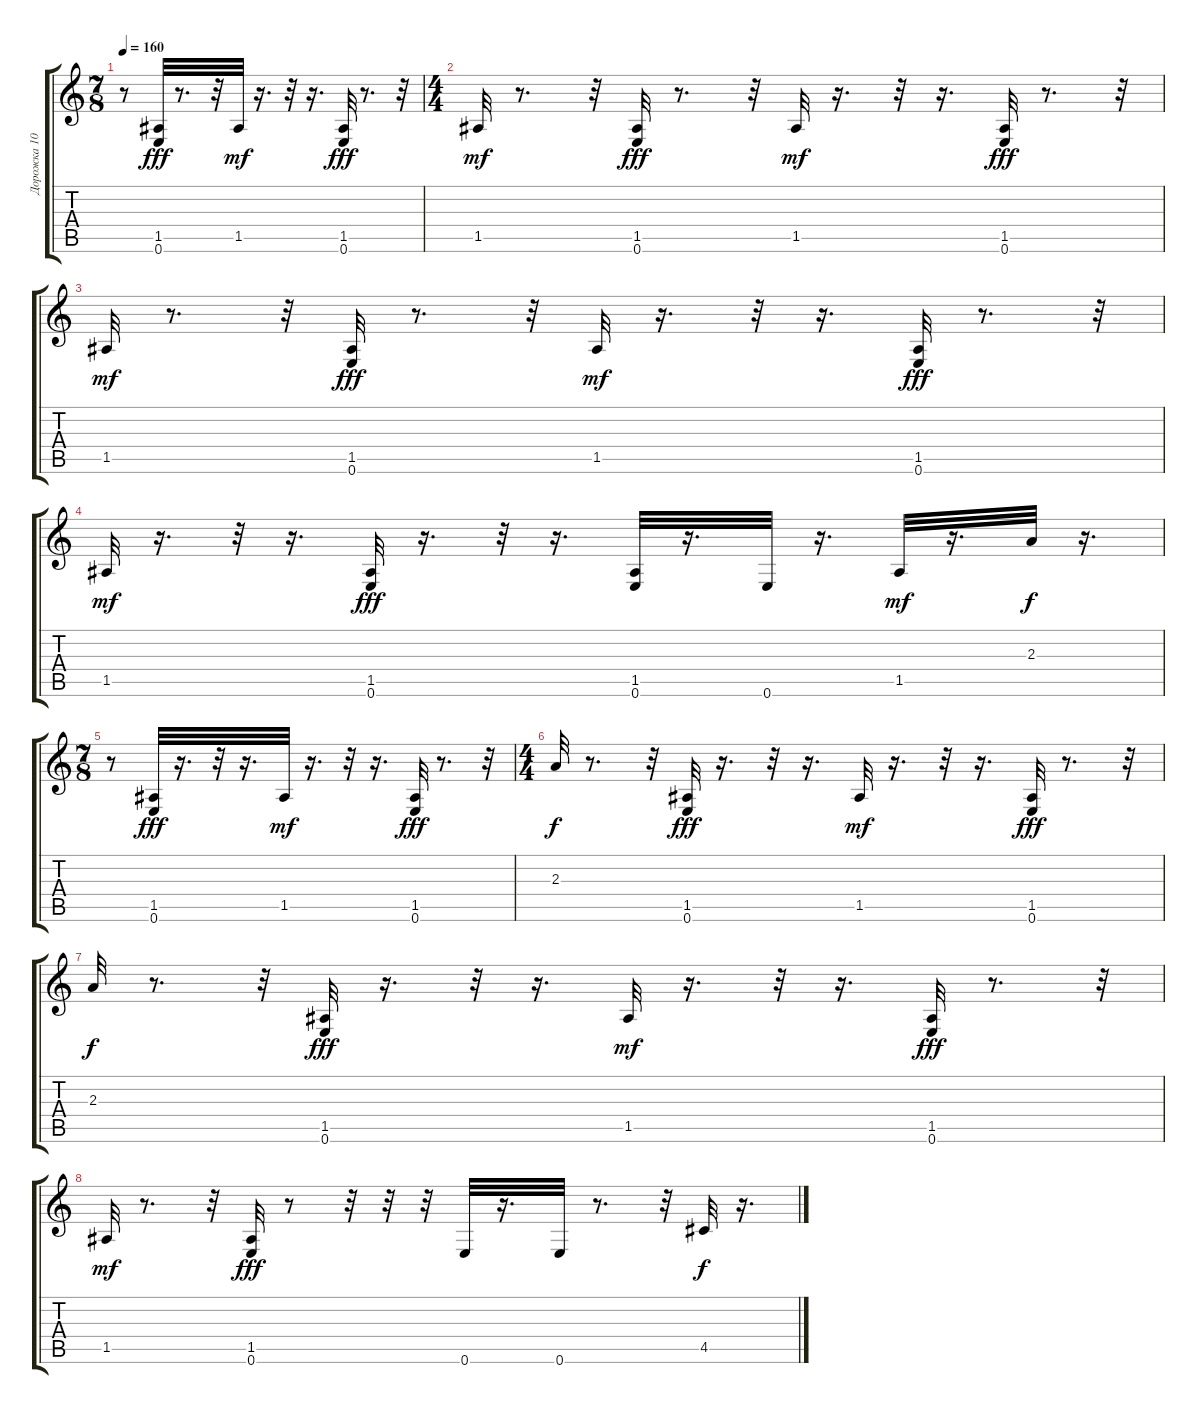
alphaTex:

\track ("Дорожка 10" "Дорожка 10") {instrument acousticguitarnylon}
\staff {score tabs}
\tuning (E4 B3 G3 D3 A2 E2) {hide}
\ts (7 8)
\tempo 160
\clef g2
\ks c
r.8{dy f} (1.5 0.6).32{dy fff} r.8{d} r.32 1.5.32{dy mf} r.16{d} r.32 r.16{d} (1.5 0.6).32{dy fff} r.8{d} r.32 |
\ts (4 4)
1.5.32{dy mf} r.8{d} r.32 (1.5 0.6).32{dy fff} r.8{d} r.32 1.5.32{dy mf} r.16{d} r.32 r.16{d} (1.5 0.6).32{dy fff} r.8{d} r.32 |
1.5.32{dy mf} r.8{d} r.32 (1.5 0.6).32{dy fff} r.8{d} r.32 1.5.32{dy mf} r.16{d} r.32 r.16{d} (1.5 0.6).32{dy fff} r.8{d} r.32 |
1.5.32{dy mf} r.16{d} r.32 r.16{d} (1.5 0.6).32{dy fff} r.16{d} r.32 r.16{d} (1.5 0.6).32 r.16{d} 0.6.32 r.16{d} 1.5.32{dy mf} r.16{d} 2.3.32{dy f} r.16{d} |
\ts (7 8)
r.8 (1.5 0.6).32{dy fff} r.16{d} r.32 r.16{d} 1.5.32{dy mf} r.16{d} r.32 r.16{d} (1.5 0.6).32{dy fff} r.8{d} r.32 |
\ts (4 4)
2.3.32{dy f} r.8{d} r.32 (1.5 0.6).32{dy fff} r.16{d} r.32 r.16{d} 1.5.32{dy mf} r.16{d} r.32 r.16{d} (1.5 0.6).32{dy fff} r.8{d} r.32 |
2.3.32{dy f} r.8{d} r.32 (1.5 0.6).32{dy fff} r.16{d} r.32 r.16{d} 1.5.32{dy mf} r.16{d} r.32 r.16{d} (1.5 0.6).32{dy fff} r.8{d} r.32 |
1.5.32{dy mf} r.8{d} r.32 (1.5 0.6).32{dy fff} r.8 r.32 r.32 r.32 0.6.32 r.16{d} 0.6.32 r.8{d} r.32 4.5.32{dy f} r.16{d}
